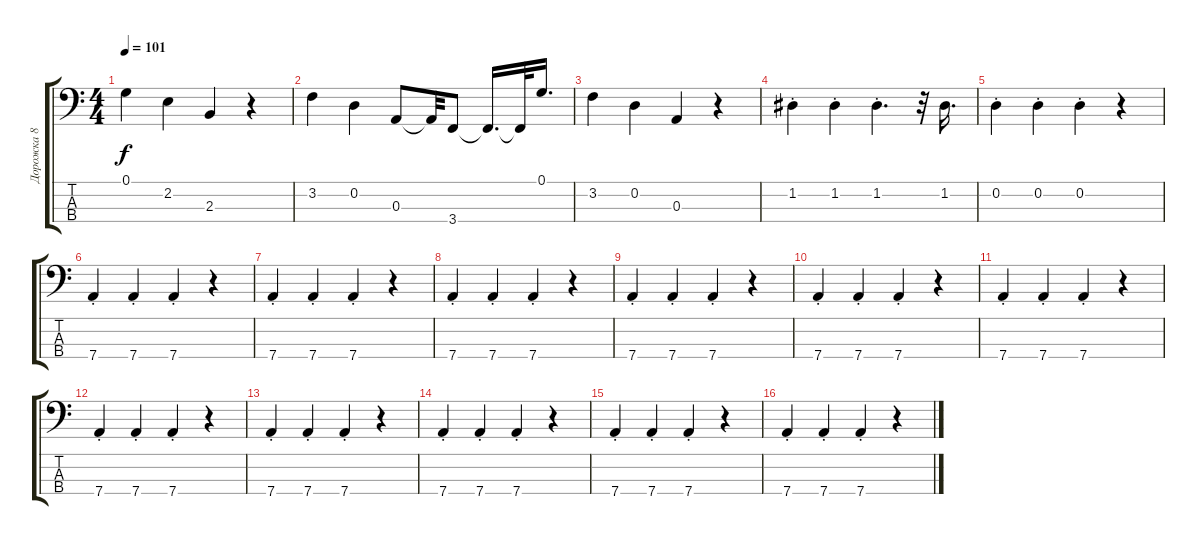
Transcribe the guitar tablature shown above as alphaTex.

\track ("Дорожка 8" "Дорожка 8") {instrument electricbassfinger}
\staff {score tabs}
\tuning (G2 D2 A1 D1) {hide}
\ts (4 4)
\tempo 101
\clef f4
\ks c
0.1.4{dy f} 2.2.4 2.3.4 r.4 |
3.2.4 0.2.4 0.3.8 0.3{t}.32 3.4.8 3.4{t}.16{d} 3.4{t}.32 0.1.16{d} |
3.2.4 0.2.4 0.3.4 r.4 |
1.2{st}.4 1.2{st}.4 1.2{st}.4{d} r.32 1.2.16{d} |
0.2{st}.4 0.2{st}.4 0.2{st}.4 r.4 |
7.4{st}.4 7.4{st}.4 7.4{st}.4 r.4 |
7.4{st}.4 7.4{st}.4 7.4{st}.4 r.4 |
7.4{st}.4 7.4{st}.4 7.4{st}.4 r.4 |
7.4{st}.4 7.4{st}.4 7.4{st}.4 r.4 |
7.4{st}.4 7.4{st}.4 7.4{st}.4 r.4 |
7.4{st}.4 7.4{st}.4 7.4{st}.4 r.4 |
7.4{st}.4 7.4{st}.4 7.4{st}.4 r.4 |
7.4{st}.4 7.4{st}.4 7.4{st}.4 r.4 |
7.4{st}.4 7.4{st}.4 7.4{st}.4 r.4 |
7.4{st}.4 7.4{st}.4 7.4{st}.4 r.4 |
7.4{st}.4 7.4{st}.4 7.4{st}.4 r.4
